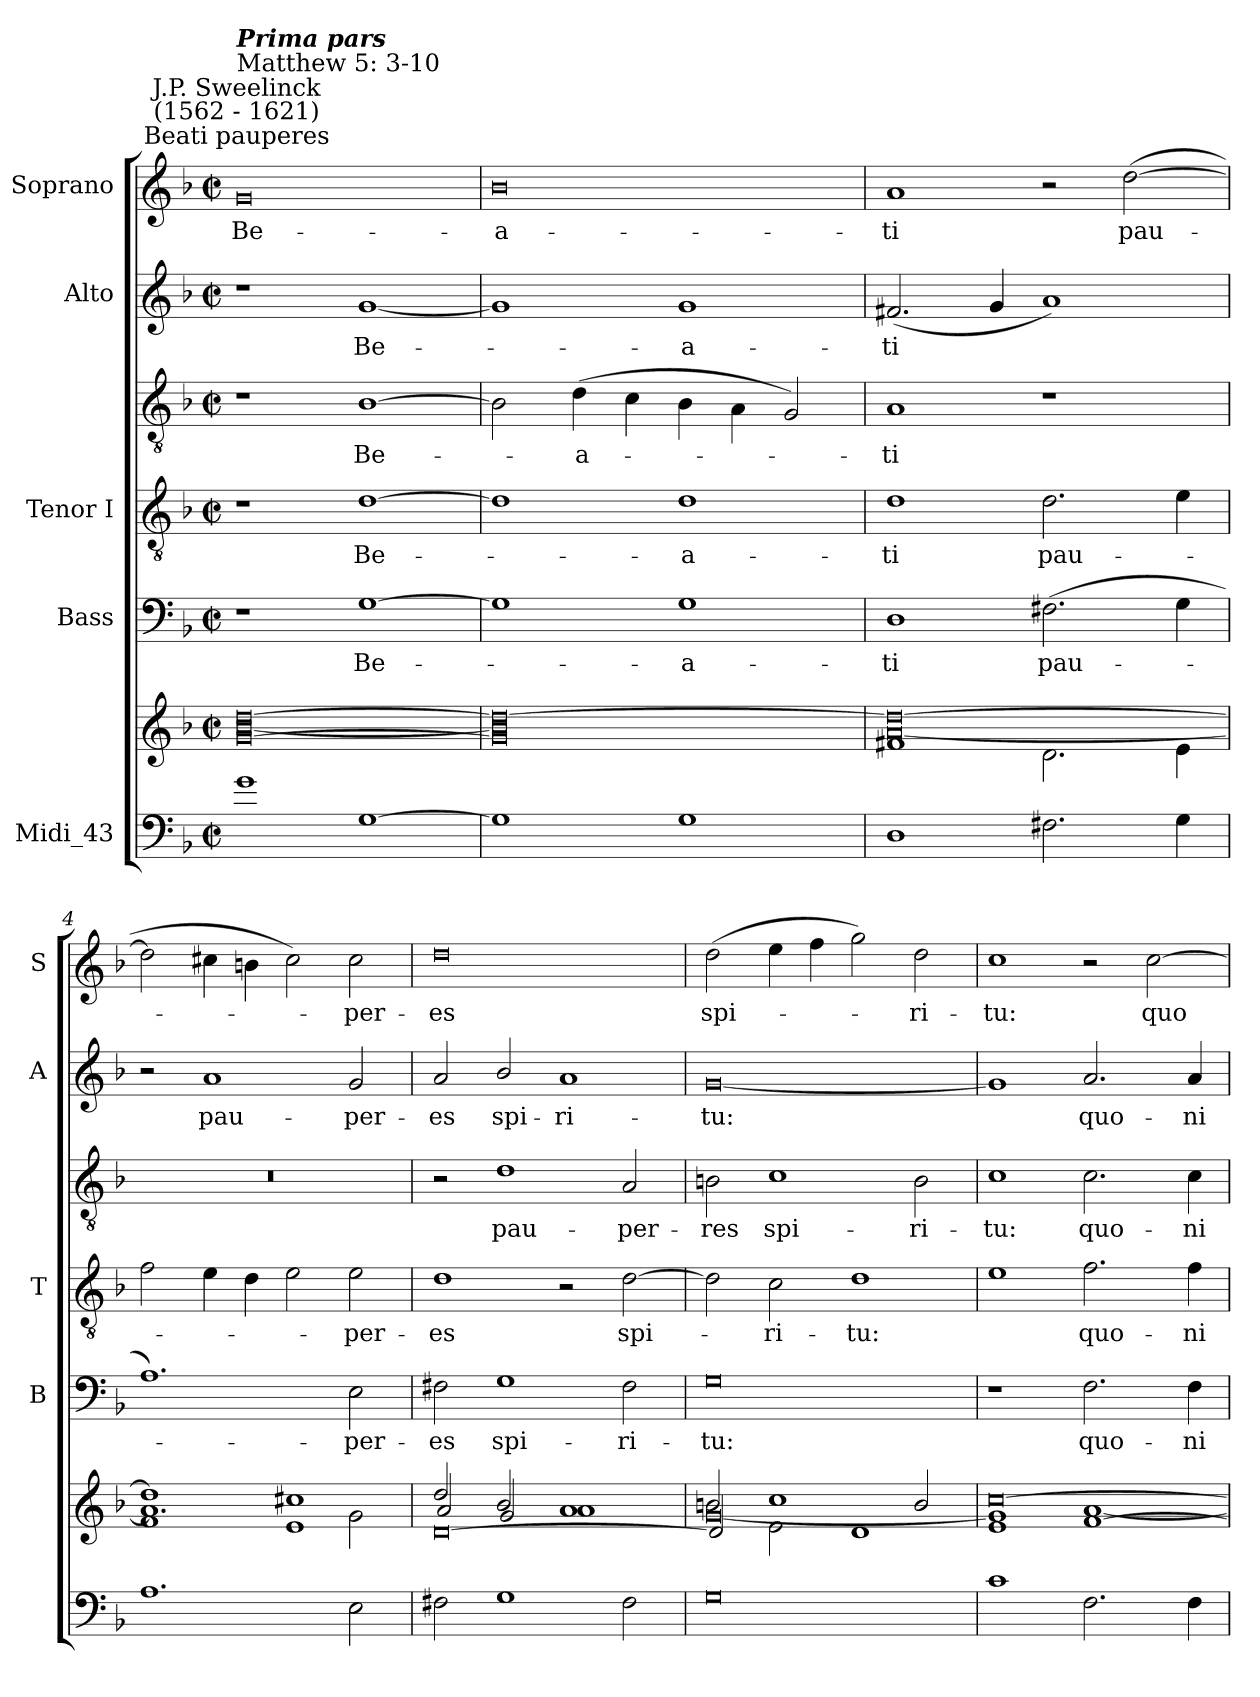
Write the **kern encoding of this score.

**kern	**kern	**kern	**text	**kern	**text	**kern	**text	**kern	**text	**kern	**text
*part5	*part5	*part4	*part4	*part3	*part3	*part3	*part3	*part2	*part2	*part1	*part1
*staff7	*staff6	*staff5	*staff5	*staff4	*staff4	*staff3	*staff3	*staff2	*staff2	*staff1	*staff1
*I"Midi_43	*	*I"Bass	*	*I"Tenor I	*	*	*	*I"Alto	*	*I"Soprano	*
*	*	*I'B	*	*I'T	*	*	*	*I'A	*	*I'S	*
*clefF4	*clefG2	*clefF4	*	*clefGv2	*	*clefGv2	*	*clefG2	*	*clefG2	*
*k[b-]	*k[b-]	*k[b-]	*	*k[b-]	*	*k[b-]	*	*k[b-]	*	*k[b-]	*
*F:	*F:	*F:	*	*F:	*	*F:	*	*F:	*	*F:	*
*M4/2	*M4/2	*M4/2	*	*M4/2	*	*M4/2	*	*M4/2	*	*M4/2	*
*met(c|)	*met(c|)	*met(c|)	*	*met(c|)	*	*met(c|)	*	*met(c|)	*	*met(c|)	*
=1	=1	=1	=1	=1	=1	=1	=1	=1	=1	=1	=1
*	*^	*	*	*	*	*	*	*	*	*	*
*	*	*^	*	*	*	*	*	*	*	*	*	*
!	!	!	!	!	!	!	!	!	!	!	!	!LO:TX:a:cj:t=Beati pauperes	!
!	!	!	!	!	!	!	!	!	!	!	!	!LO:TX:a:cj:t=J.P. Sweelinck\n(1562 - 1621)	!
!	!	!	!	!	!	!	!	!	!	!	!	!LO:TX:a:t=Matthew 5&colon; 3-10	!
!	!	!	!	!	!	!	!	!	!	!	!	!LO:TX:a:Bi:t=Prima pars	!
!	!	!	!	!	!	!	!	!	!	!	!	!	!LO:LY:b
1g	[0dd/	[0b-\	[0g\	1r	.	1r	.	1r	.	1r	.	0g	Be-
!	!	!	!	!	!LO:LY:b	!	!LO:LY:b	!	!LO:LY:b	!	!LO:LY:b	!	!
[1G	.	.	.	[1G	Be-	[1d	Be-	[1B-	Be-	[1g	Be-	.	.
=2	=2	=2	=2	=2	=2	=2	=2	=2	=2	=2	=2	=2	=2
!	!	!	!	!	!	!	!	!	!	!	!	!	!LO:LY:b
1G]	0dd/_	0b-\]	0g\]	1G]	.	1d]	.	2B-]	.	1g]	.	0b-	-a-
!	!	!	!	!	!	!	!	!	!LO:LY:b	!	!	!	!
.	.	.	.	.	.	.	.	(>4d	a-	.	.	.	.
.	.	.	.	.	.	.	.	4c	.	.	.	.	.
!	!	!	!	!	!LO:LY:b	!	!LO:LY:b	!	!	!	!LO:LY:b	!	!
1G	.	.	.	1G	a-	1d	a-	4B-	.	1g	a-	.	.
.	.	.	.	.	.	.	.	4A\	.	.	.	.	.
.	.	.	.	.	.	.	.	2G)	.	.	.	.	.
=3	=3	=3	=3	=3	=3	=3	=3	=3	=3	=3	=3	=3	=3
!	!	!	!	!	!LO:LY:b	!	!LO:LY:b	!	!LO:LY:b	!	!LO:LY:b	!	!LO:LY:b
1D	0dd/_	[0a\	1f#X\	1D	-ti	1d	ti	1A	-ti	(<2.f#X	-ti	1a	-ti
.	.	.	.	.	.	.	.	.	.	4g	.	.	.
!	!	!	!	!	!LO:LY:b	!	!LO:LY:b	!	!	!	!	!	!
2.F#X	.	.	2.d\	(>2.F#X	pau-	2.d	pau-	1r	.	1a)	.	2r	.
!	!	!	!	!	!	!	!	!	!	!	!	!	!LO:LY:b
.	.	.	.	.	.	.	.	.	.	.	.	(>[2dd	pau-
4G	.	.	4e\	4G	.	4e	.	.	.	.	.	.	.
=4	=4	=4	=4	=4	=4	=4	=4	=4	=4	=4	=4	=4	=4
1.A	1dd/]	1.a\]	1f\	1.A)	.	2f	.	0r	.	2r	.	2dd]	.
!	!	!	!	!	!	!	!	!	!	!	!LO:LY:b	!	!
.	.	.	.	.	.	4e	.	.	.	1a	pau-	4cc#X	.
.	.	.	.	.	.	4d	.	.	.	.	.	4bn	.
.	1cc#X/	.	1e\	.	.	2e	.	.	.	.	.	2cc#)	.
!	!	!	!	!	!LO:LY:b	!	!LO:LY:b	!	!	!	!LO:LY:b	!	!LO:LY:b
2E	.	2g\	.	2E	per-	2e	per-	.	.	2g	-per-	2cc#	per-
=5	=5	=5	=5	=5	=5	=5	=5	=5	=5	=5	=5	=5	=5
!	!	!	!	!	!LO:LY:b	!	!LO:LY:b	!	!	!	!LO:LY:b	!	!LO:LY:b
2F#X	2dd/	2a/	[0d\	2F#X	-es	1d	-es	2r	.	2a	-es	0dd	-es
!	!	!	!	!	!LO:LY:b	!	!	!	!LO:LY:b	!	!LO:LY:b	!	!
1G	2b-/	2g/	.	1G	spi-	.	.	1d	-pau-	2b-/	spi-	.	.
!	!	!	!	!	!	!	!	!	!	!	!LO:LY:b	!	!
.	1a/	1a\	.	.	.	2r	.	.	.	1a	-ri-	.	.
!	!	!	!	!	!LO:LY:b	!	!LO:LY:b	!	!LO:LY:b	!	!	!	!
2F#	.	.	.	2F#	-ri-	[2d	spi-	2A	-per-	.	.	.	.
=6	=6	=6	=6	=6	=6	=6	=6	=6	=6	=6	=6	=6	=6
!	!	!	!	!	!LO:LY:b	!	!	!	!LO:LY:b	!	!LO:LY:b	!	!LO:LY:b
0G	2bn/	[0g\	2d/]	0G	-tu:	2d]	.	2Bn	res	[0g	-tu:	(>2dd	spi-
!	!	!	!	!	!	!	!LO:LY:b	!	!LO:LY:b	!	!	!	!
.	1cc/	.	2e\	.	.	2c	-ri-	1c	spi-	.	.	4ee	.
.	.	.	.	.	.	.	.	.	.	.	.	4ff	.
!	!	!	!	!	!	!	!LO:LY:b	!	!	!	!	!	!
.	.	.	1d\	.	.	1d	-tu:	.	.	.	.	2gg)	.
!	!	!	!	!	!	!	!	!	!LO:LY:b	!	!	!	!LO:LY:b
.	2b/	.	.	.	.	.	.	2B	-ri-	.	.	2dd	ri-
=7	=7	=7	=7	=7	=7	=7	=7	=7	=7	=7	=7	=7	=7
!	!	!	!	!	!	!	!	!	!LO:LY:b	!	!	!	!LO:LY:b
1c	[0cc/	1g\]	1e\	1r	.	1e	.	1c	tu:	1g]	.	1cc	-tu:
!	!	!	!	!	!LO:LY:b	!	!LO:LY:b	!	!LO:LY:b	!	!LO:LY:b	!	!
2.F	.	[1a\	[1f\	2.F	quo-	2.f	-quo-	2.c	quo-	2.a	quo-	2r	.
!	!	!	!	!	!	!	!	!	!	!	!	!	!LO:LY:b
.	.	.	.	.	.	.	.	.	.	.	.	[2cc	quo-
!	!	!	!	!	!LO:LY:b	!	!LO:LY:b	!	!LO:LY:b	!	!LO:LY:b	!	!
4F	.	.	.	4F	-ni-	4f	-ni-	4c	-ni-	4a	-ni-	.	.
*	*v	*v	*v	*	*	*	*	*	*	*	*	*	*
=	=	=	=	=	=	=	=	=	=	=	=
*-	*-	*-	*-	*-	*-	*-	*-	*-	*-	*-	*-
